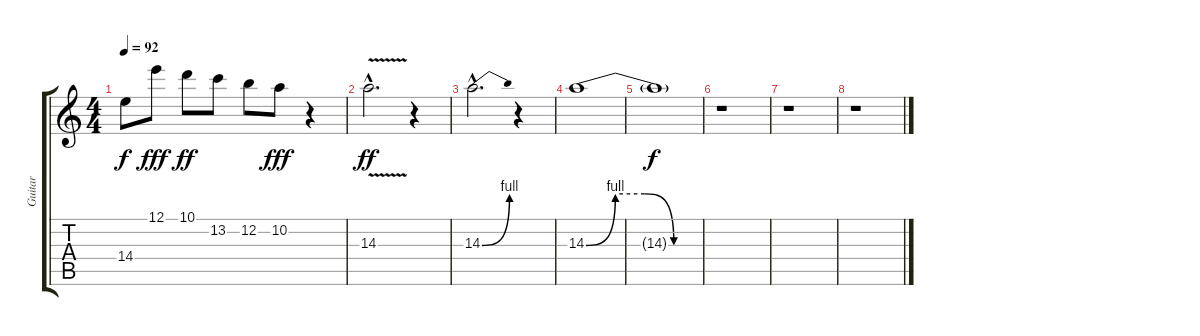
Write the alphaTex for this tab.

\track ("Guitar" "Guitar") {instrument distortionguitar}
\staff {score tabs}
\tuning (E4 B3 G3 D3 A2 E2) {hide}
\ts (4 4)
\tempo 92
\clef g2
\ks c
14.4{t}.8{dy f} 12.1.8{dy fff} 10.1.8{dy ff} 13.2.8 12.2.8 10.2.8{dy fff} r.4 |
14.3{v hac}.2{d dy ff} r.4 |
14.3{be (bend 0 0 60 4) hac}.2{d} r.4 |
14.3{be (custom 0 0 15 4 30 4 45 0 60 0)}.1 |
14.3{t}.1{dy f} |
r.1 |
r.1 |
r.1
